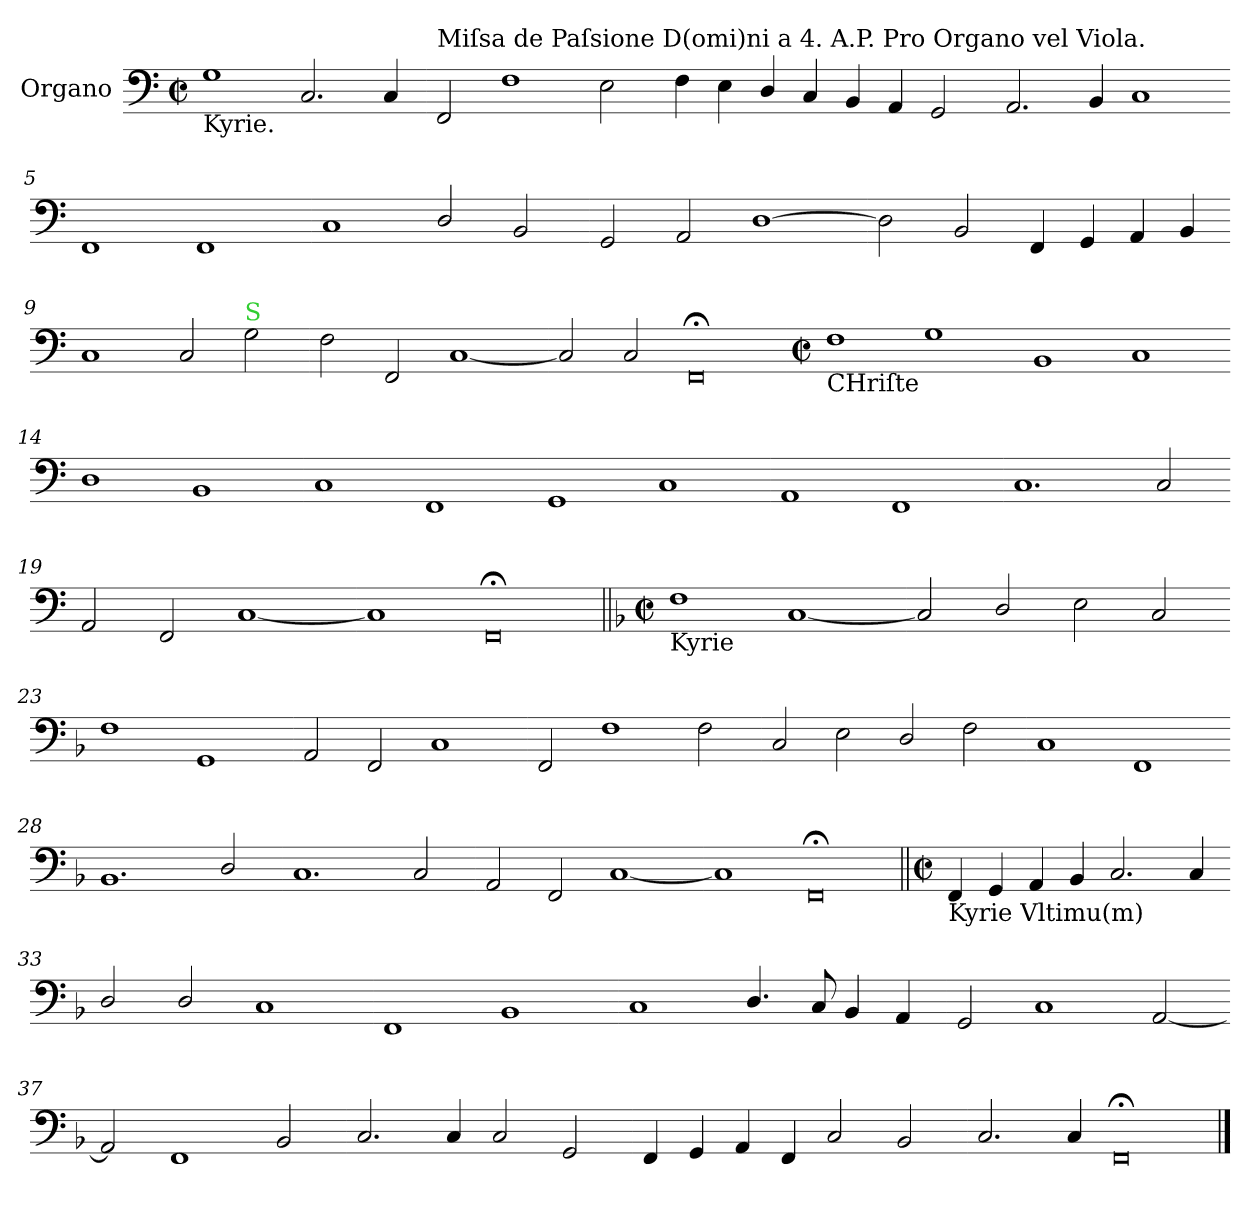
**kern
*part1
*staff1
*I"Organo
*clefF4
*k[]
*M2/1
*met(c|)
=1
!LO:TX:b:t=Kyrie.
1G
2.C/
4C/
=2-
!LO:TX:a:t=Miſsa de Paſsione D(omi)ni a 4. A.P. Pro Organo vel Viola.
2FF/
1F
2E\
=3-
4F\
4E\
4D/
4C/
4BB/
4AA/
2GG/
=4-
2.AA/
4BB/
1C
=5-
1FF
1FF
=6-
1C
2D/
2BB/
=7-
2GG/
2AA/
[1D
=8-
2D]
2BB/
4FF/
4GG/
4AA/
4BB/
=9-
1C
2C/
!LO:TX:a:color=limegreen:t=S
2G\
=10-
2F\
2FF/
[1C
=11-
2C]
2C/
!LO:N:vis=0
1FF;<
=12-
*M2/1
*met(c|)
!LO:TX:b:t=CHriſte
1F
1G
=13-
1BB
1C
=14-
1D
1BB
=15-
1C
1FF
=16-
1GG
1C
=17-
1AA
1FF
=18-
1.C
2C/
=19-
2AA/
2FF/
[1C
=20-
1C]
!LO:N:vis=0
1FF;<
=21||
*k[b-]
*M2/1
*met(c|)
!LO:TX:b:t=Kyrie
1F
[1C
=22-
2C]
2D/
2E\
2C/
=23-
1F
1GG
=24-
2AA/
2FF/
1C
=25-
2FF/
1F
2F\
=26-
2C/
2E\
2D/
2F\
=27-
1C
1FF
=28-
1.BB-
2D/
=29-
1.C
2C/
=30-
2AA/
2FF/
[1C
=31-
1C]
!LO:N:vis=0
1FF;<
=32||
*M2/1
*met(c|)
!LO:TX:b:t=Kyrie Vltimu(m)
4FF/
4GG/
4AA/
4BB-/
2.C/
4C/
=33-
2D/
2D/
1C
=34-
1FF
1BB-
=35-
1C
4.D/
8C/
4BB-/
4AA/
=36-
2GG/
1C
[2AA/
=37-
2AA/]
1FF
2BB-/
=38-
2.C/
4C/
2C/
2GG/
=39-
4FF/
4GG/
4AA/
4FF/
2C/
2BB-/
=40-
2.C/
4C/
!LO:N:vis=0
1FF;<
==
*-
